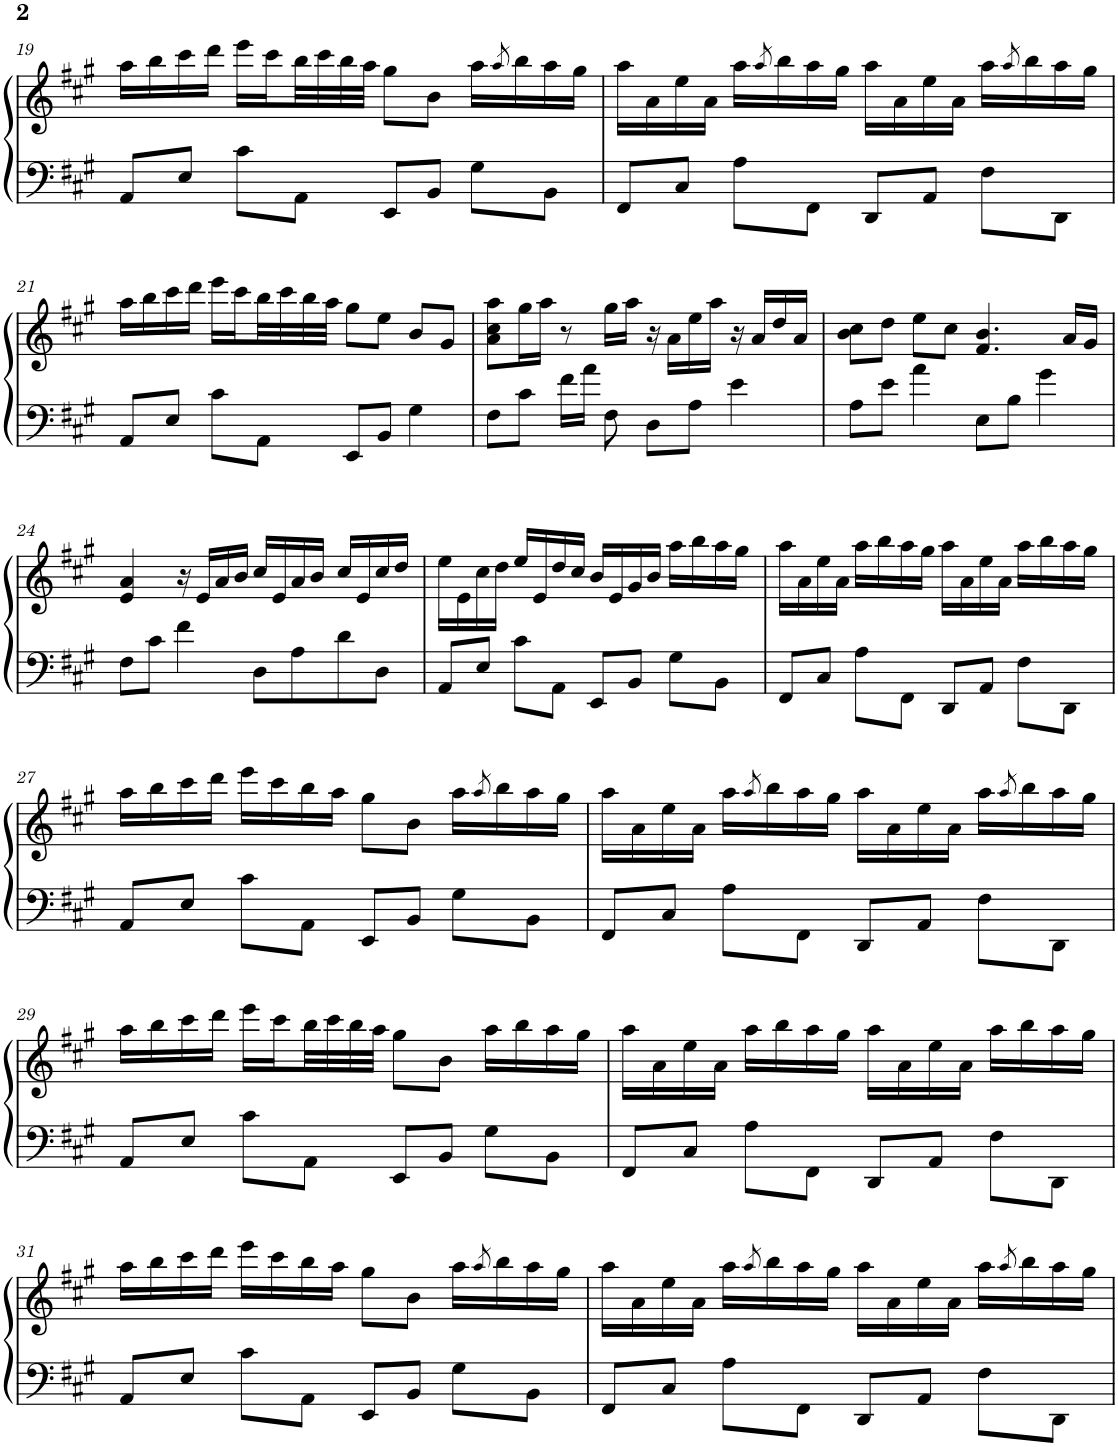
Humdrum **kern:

**kern	**kern
*part1	*part1
*staff2	*staff1
*I"Piano	*
*I'Pno	*
!!LO:PB:g=z
*clefF4	*clefG2
*k[f#c#g#]	*k[f#c#g#]
*A:	*A:
*M4/4	*M4/4
=19	=19
8AA/L	16aa\LL
.	16bb\
8E/J	16ccc#\
.	16ddd\JJ
8c#\L	16eee\LL
.	16ccc#\
8AA\J	32bb\L
.	32ccc#\
.	32bb\
.	32aa\JJJ
8EE/L	8gg#\L
8BB/J	8b\J
8G#\L	16aa\LL
.	8qaa/
.	16bb\
8BB\J	16aa\
.	16gg#\JJ
=20	=20
8FF#/L	16aa\LL
.	16a\
8C#/J	16ee\
.	16a\JJ
8A\L	16aa\LL
.	8qaa/
.	16bb\
8FF#\J	16aa\
.	16gg#\JJ
8DD/L	16aa\LL
.	16a\
8AA/J	16ee\
.	16a\JJ
8F#\L	16aa\LL
.	8qaa/
.	16bb\
8DD\J	16aa\
.	16gg#\JJ
!!LO:LB:g=z
=21	=21
8AA/L	16aa\LL
.	16bb\
8E/J	16ccc#\
.	16ddd\JJ
8c#\L	16eee\LL
.	16ccc#\
8AA\J	32bb\L
.	32ccc#\
.	32bb\
.	32aa\JJJ
8EE/L	8gg#\L
8BB/J	8ee\J
4G#\	8b/L
.	8g#/J
=22	=22
8F#\L	8a\ 8cc#\ 8aa\L
8c#\J	16gg#\L
.	16aa\JJ
16f#\LL	8r
16a\JJ	.
8F#\	16gg#\LL
.	16aa\JJ
8D\L	16r
.	16a\LL
8A\J	16ee\
.	16aa\JJ
4e\	16r
.	16a/LL
.	16dd/
.	16a/JJ
=23	=23
8A\L	8b\ 8cc#\L
8e\J	8dd\J
4a\	8ee\L
.	8cc#\J
8E\L	4.f#/ 4.b/
8B\J	.
4g#\	.
.	16a/LL
.	16g#/JJ
!!LO:LB:g=z
=24	=24
8F#\L	4e/ 4a/
8c#\J	.
4f#\	16r
.	16e/LL
.	16a/
.	16b/JJ
8D\L	16cc#/LL
.	16e/
8A\	16a/
.	16b/JJ
8d\	16cc#/LL
.	16e/
8D\J	16cc#/
.	16dd/JJ
=25	=25
8AA/L	16ee\LL
.	16e\
8E/J	16cc#\
.	16dd\JJ
8c#\L	16ee/LL
.	16e/
8AA\J	16dd/
.	16cc#/JJ
8EE/L	16b/LL
.	16e/
8BB/J	16g#/
.	16b/JJ
8G#\L	16aa\LL
.	16bb\
8BB\J	16aa\
.	16gg#\JJ
=26	=26
8FF#/L	16aa\LL
.	16a\
8C#/J	16ee\
.	16a\JJ
8A\L	16aa\LL
.	16bb\
8FF#\J	16aa\
.	16gg#\JJ
8DD/L	16aa\LL
.	16a\
8AA/J	16ee\
.	16a\JJ
8F#\L	16aa\LL
.	16bb\
8DD\J	16aa\
.	16gg#\JJ
!!LO:LB:g=z
=27	=27
8AA/L	16aa\LL
.	16bb\
8E/J	16ccc#\
.	16ddd\JJ
8c#\L	16eee\LL
.	16ccc#\
8AA\J	16bb\
.	16aa\JJ
8EE/L	8gg#\L
8BB/J	8b\J
8G#\L	16aa\LL
.	8qaa/
.	16bb\
8BB\J	16aa\
.	16gg#\JJ
=28	=28
8FF#/L	16aa\LL
.	16a\
8C#/J	16ee\
.	16a\JJ
8A\L	16aa\LL
.	8qaa/
.	16bb\
8FF#\J	16aa\
.	16gg#\JJ
8DD/L	16aa\LL
.	16a\
8AA/J	16ee\
.	16a\JJ
8F#\L	16aa\LL
.	8qaa/
.	16bb\
8DD\J	16aa\
.	16gg#\JJ
!!LO:LB:g=z
=29	=29
8AA/L	16aa\LL
.	16bb\
8E/J	16ccc#\
.	16ddd\JJ
8c#\L	16eee\LL
.	16ccc#\
8AA\J	32bb\L
.	32ccc#\
.	32bb\
.	32aa\JJJ
8EE/L	8gg#\L
8BB/J	8b\J
8G#\L	16aa\LL
.	16bb\
8BB\J	16aa\
.	16gg#\JJ
=30	=30
8FF#/L	16aa\LL
.	16a\
8C#/J	16ee\
.	16a\JJ
8A\L	16aa\LL
.	16bb\
8FF#\J	16aa\
.	16gg#\JJ
8DD/L	16aa\LL
.	16a\
8AA/J	16ee\
.	16a\JJ
8F#\L	16aa\LL
.	16bb\
8DD\J	16aa\
.	16gg#\JJ
!!LO:LB:g=z
=31	=31
8AA/L	16aa\LL
.	16bb\
8E/J	16ccc#\
.	16ddd\JJ
8c#\L	16eee\LL
.	16ccc#\
8AA\J	16bb\
.	16aa\JJ
8EE/L	8gg#\L
8BB/J	8b\J
8G#\L	16aa\LL
.	8qaa/
.	16bb\
8BB\J	16aa\
.	16gg#\JJ
=32	=32
8FF#/L	16aa\LL
.	16a\
8C#/J	16ee\
.	16a\JJ
8A\L	16aa\LL
.	8qaa/
.	16bb\
8FF#\J	16aa\
.	16gg#\JJ
8DD/L	16aa\LL
.	16a\
8AA/J	16ee\
.	16a\JJ
8F#\L	16aa\LL
.	8qaa/
.	16bb\
8DD\J	16aa\
.	16gg#\JJ
=	=
*-	*-
